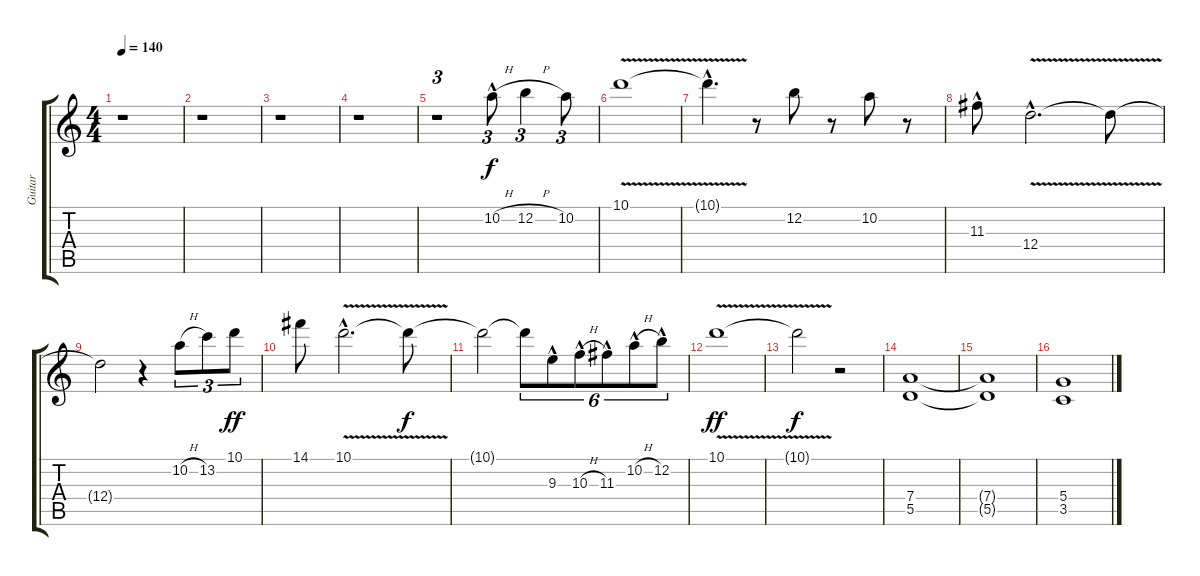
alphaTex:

\track ("Guitar" "Guitar") {instrument distortionguitar}
\staff {score tabs}
\tuning (E4 B3 G3 D3 A2 E2) {hide}
\ts (4 4)
\tempo 140
\clef g2
\ks c
r.1{dy f} |
r.1 |
r.1 |
r.1 |
r.1{tu (3 2)} 10.2{h hac}.8{tu (3 2)} 12.2{h}.4{tu (3 2)} 10.2.8{tu (3 2)} |
10.1{v}.1 |
10.1{hac t}.4{d} r.8 12.2.8 r.8 10.2.8 r.8 |
11.3{hac}.8 12.4{v hac}.2{d} 12.4{t}.8 |
12.4{t}.2 r.4 10.2{h}.8{tu (3 2)} 13.2.8{tu (3 2)} 10.1.8{tu (3 2) dy ff} |
14.1.8 10.1{v hac}.2{d} 10.1{t}.8{dy f} |
10.1{t}.2 10.1{t}.8{tu (6 4)} 9.3{hac}.8{tu (6 4)} 10.3{h hac}.8{tu (6 4)} 11.3{hac}.8{tu (6 4)} 10.2{h hac}.8{tu (6 4)} 12.2{hac}.8{tu (6 4)} |
10.1{v}.1{dy ff} |
10.1{t}.2{dy f} r.2 |
(7.4 5.5).1 |
(7.4{t} 5.5{t}).1 |
(5.4 3.5).1
